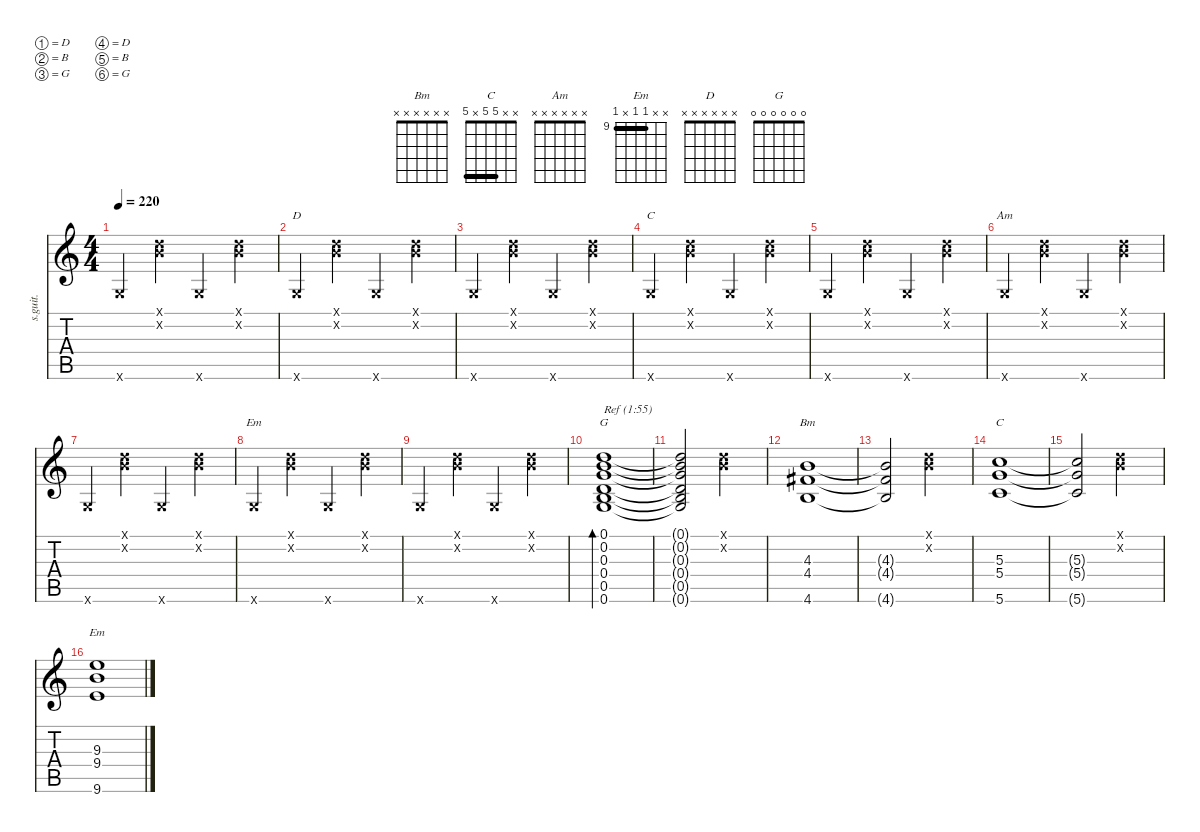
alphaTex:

\defaultSystemsLayout 4
\hideDynamics
\bracketExtendMode nobrackets
\track ("Dobro" "s.guit.") {instrument acousticguitarsteel}
\staff {score tabs}
\tuning (D4 B3 G3 D3 B2 G2)
\chord ("Bm" x x x x x x)
\chord ("C" x x x x x x)
\chord ("Am" x x x x x x)
\chord ("Em" x x x x x x)
\chord ("D" x x x x x x)
\chord ("G" 0 0 0 0 0 0) {showfingering false}
\chord ("C" x x 5 5 x 5) {showfingering false barre (5 5)}
\chord ("Em" x x 9 9 x 9) {firstfret 9 showfingering false barre (9 9)}
\ts (4 4)
\tempo 220
\clef g2
\ks c
0.6{x}.4{dy mf beam Up} (0.2{x} 0.1{x}).4{beam Down} 0.6{x}.4{beam Up} (0.2{x} 0.1{x}).4{beam Down} |
0.6{x}.4{ch "D" beam Up} (0.2{x} 0.1{x}).4{beam Down} 0.6{x}.4{beam Up} (0.2{x} 0.1{x}).4{beam Down} |
0.6{x}.4{beam Up} (0.2{x} 0.1{x}).4{beam Down} 0.6{x}.4{beam Up} (0.2{x} 0.1{x}).4{beam Down} |
0.6{x}.4{ch "C" beam Up} (0.2{x} 0.1{x}).4{beam Down} 0.6{x}.4{beam Up} (0.2{x} 0.1{x}).4{beam Down} |
0.6{x}.4{beam Up} (0.2{x} 0.1{x}).4{beam Down} 0.6{x}.4{beam Up} (0.2{x} 0.1{x}).4{beam Down} |
0.6{x}.4{ch "Am" beam Up} (0.2{x} 0.1{x}).4{beam Down} 0.6{x}.4{beam Up} (0.2{x} 0.1{x}).4{beam Down} |
0.6{x}.4{beam Up} (0.2{x} 0.1{x}).4{beam Down} 0.6{x}.4{beam Up} (0.2{x} 0.1{x}).4{beam Down} |
0.6{x}.4{ch "Em" beam Up} (0.2{x} 0.1{x}).4{beam Down} 0.6{x}.4{beam Up} (0.2{x} 0.1{x}).4{beam Down} |
0.6{x}.4{beam Up} (0.2{x} 0.1{x}).4{beam Down} 0.6{x}.4{beam Up} (0.2{x} 0.1{x}).4{beam Down} |
(0.6 0.5 0.4 0.3 0.2 0.1).1{bd 149 ch "G" txt "Ref (1:55)" beam Up} |
(0.1{t} 0.2{t} 0.3{t} 0.4{t} 0.5{t} 0.6{t}).2{beam Up} (0.1{x} 0.2{x}).2{beam Down} |
(4.3 4.4{acc #} 4.6).1{ch "Bm" beam Up} |
(4.6{t} 4.4{t acc #} 4.3{t}).2{beam Up} (0.1{x} 0.2{x}).2{beam Down} |
(5.6 5.3 5.4).1{ch "C" beam Up} |
(5.6{t} 5.3{t} 5.4{t}).2{beam Up} (0.1{x} 0.2{x}).2{beam Down} |
(9.6 9.4 9.3).1{ch "Em" beam Up}
